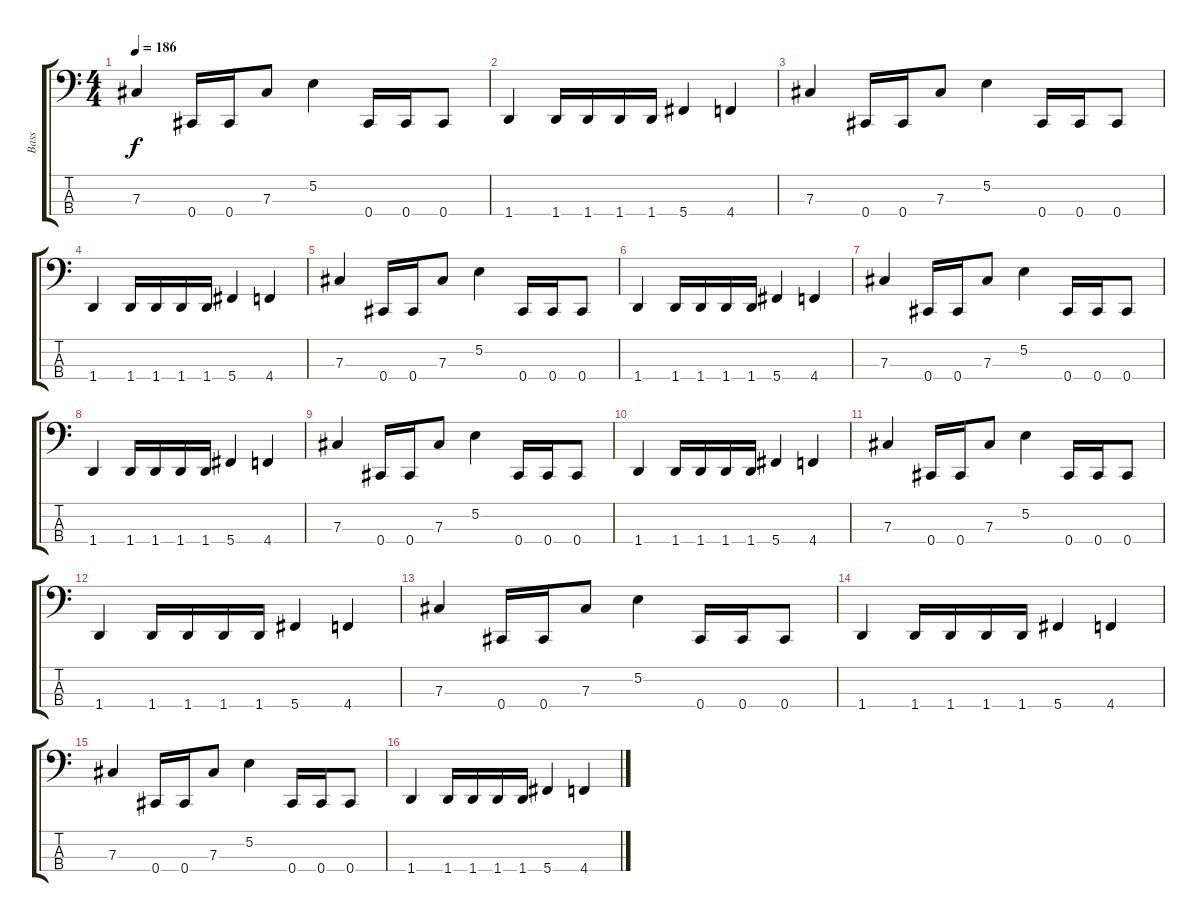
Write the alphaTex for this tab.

\track ("Bass" "Bass") {instrument electricbasspick}
\staff {score tabs}
\tuning (E2 B1 Gb1 Db1) {hide}
\ts (4 4)
\tempo 186
\clef f4
\ks c
7.3.4{dy f} 0.4.16 0.4.16 7.3.8 5.2.4 0.4.16 0.4.16 0.4.8 |
1.4.4 1.4.16 1.4.16 1.4.16 1.4.16 5.4.4 4.4.4 |
7.3.4 0.4.16 0.4.16 7.3.8 5.2.4 0.4.16 0.4.16 0.4.8 |
1.4.4 1.4.16 1.4.16 1.4.16 1.4.16 5.4.4 4.4.4 |
7.3.4 0.4.16 0.4.16 7.3.8 5.2.4 0.4.16 0.4.16 0.4.8 |
1.4.4 1.4.16 1.4.16 1.4.16 1.4.16 5.4.4 4.4.4 |
7.3.4 0.4.16 0.4.16 7.3.8 5.2.4 0.4.16 0.4.16 0.4.8 |
1.4.4 1.4.16 1.4.16 1.4.16 1.4.16 5.4.4 4.4.4 |
7.3.4 0.4.16 0.4.16 7.3.8 5.2.4 0.4.16 0.4.16 0.4.8 |
1.4.4 1.4.16 1.4.16 1.4.16 1.4.16 5.4.4 4.4.4 |
7.3.4 0.4.16 0.4.16 7.3.8 5.2.4 0.4.16 0.4.16 0.4.8 |
1.4.4 1.4.16 1.4.16 1.4.16 1.4.16 5.4.4 4.4.4 |
7.3.4 0.4.16 0.4.16 7.3.8 5.2.4 0.4.16 0.4.16 0.4.8 |
1.4.4 1.4.16 1.4.16 1.4.16 1.4.16 5.4.4 4.4.4 |
7.3.4 0.4.16 0.4.16 7.3.8 5.2.4 0.4.16 0.4.16 0.4.8 |
1.4.4 1.4.16 1.4.16 1.4.16 1.4.16 5.4.4 4.4.4
